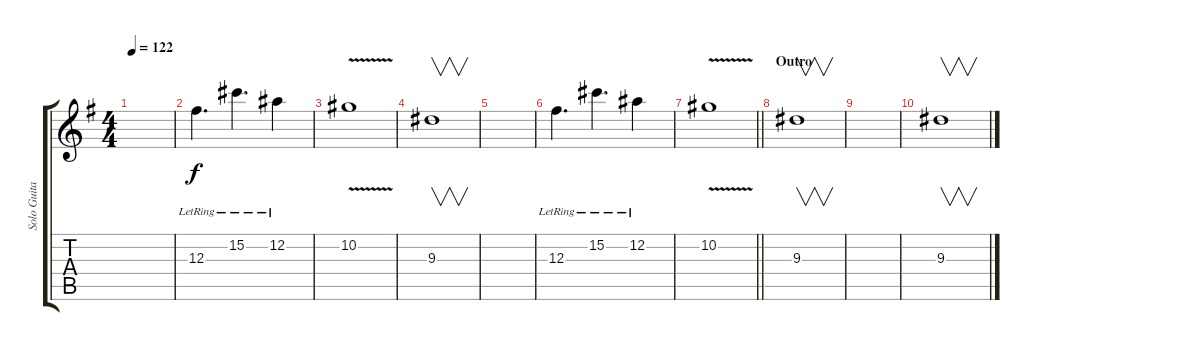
\track ("Solo Guitars" "Solo Guita") {instrument overdrivenguitar}
\staff {score tabs}
\tuning (Eb4 Bb3 Gb3 Db3 Ab2 Eb2) {hide}
\ts (4 4)
\tempo 122
\clef g2
\ks eminor
|
12.3{lr}.4{d} 15.2{lr}.4{d} 12.2{lr}.4 |
10.2{v}.1 |
9.3.1{v} |
|
12.3{lr}.4{d} 15.2{lr}.4{d} 12.2{lr}.4 |
\barLineRight lightlight
10.2{v}.1 |
\section ("" "Outro")
9.3.1{v} |
|
9.3.1{v}
